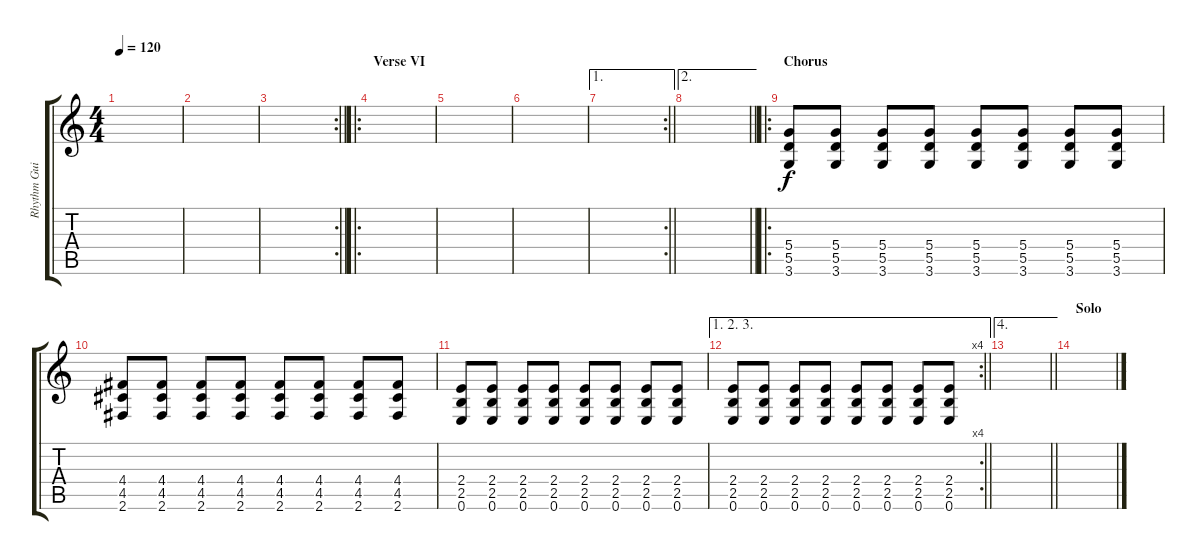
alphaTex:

\track ("Rhythm Guitar" "Rhythm Gui") {instrument acousticguitarsteel}
\staff {score tabs}
\tuning (E4 B3 G3 D3 A2 E2) {hide}
\ts (4 4)
\tempo 120
\clef g2
\ks c
|
|
\rc 2
\barLineRight lightlight
|
\ro
\section ("" "Verse VI")
|
|
|
\ae 1
\rc 2
\barLineRight lightlight
|
\ae 2
\barLineRight lightlight
|
\ro
\section ("" "Chorus")
(5.4 5.5 3.6).8 (5.4 5.5 3.6).8 (5.4 5.5 3.6).8 (5.4 5.5 3.6).8 (5.4 5.5 3.6).8 (5.4 5.5 3.6).8 (5.4 5.5 3.6).8 (5.4 5.5 3.6).8 |
(4.4 4.5 2.6).8 (4.4 4.5 2.6).8 (4.4 4.5 2.6).8 (4.4 4.5 2.6).8 (4.4 4.5 2.6).8 (4.4 4.5 2.6).8 (4.4 4.5 2.6).8 (4.4 4.5 2.6).8 |
(2.4 2.5 0.6).8 (2.4 2.5 0.6).8 (2.4 2.5 0.6).8 (2.4 2.5 0.6).8 (2.4 2.5 0.6).8 (2.4 2.5 0.6).8 (2.4 2.5 0.6).8 (2.4 2.5 0.6).8 |
\ae (1 2 3)
\rc 4
\barLineRight lightlight
(2.4 2.5 0.6).8 (2.4 2.5 0.6).8 (2.4 2.5 0.6).8 (2.4 2.5 0.6).8 (2.4 2.5 0.6).8 (2.4 2.5 0.6).8 (2.4 2.5 0.6).8 (2.4 2.5 0.6).8 |
\ae 4
\barLineRight lightlight
|
\section ("" "Solo")
